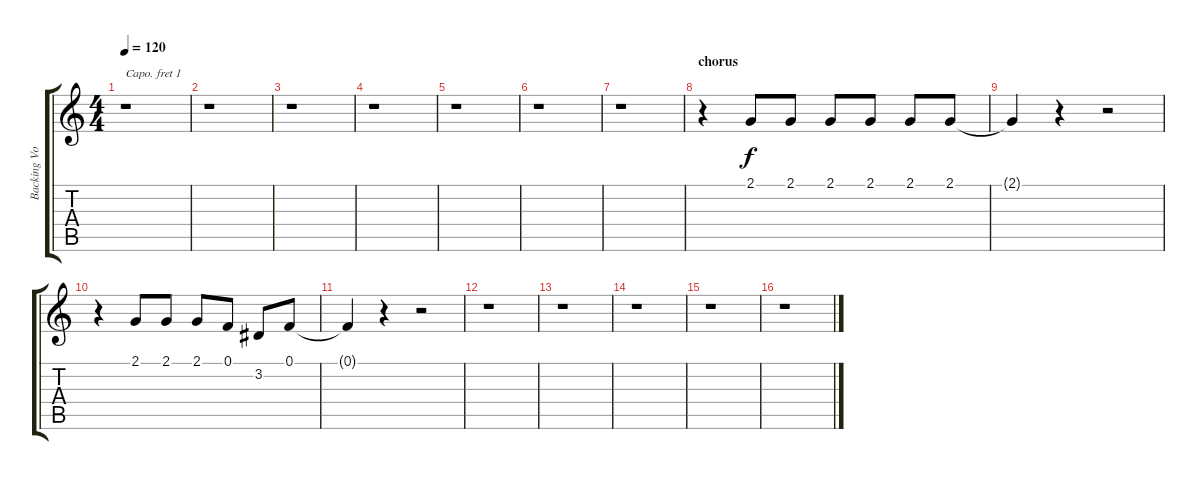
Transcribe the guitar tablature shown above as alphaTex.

\track ("Backing Vocals" "Backing Vo") {instrument lead3calliope}
\staff {score tabs}
\capo 1
\tuning (E4 B3 G3 D3 A2 E2) {hide}
\ts (4 4)
\tempo 120
\clef g2
\ks c
r.1{dy f} |
r.1 |
r.1 |
r.1 |
r.1 |
r.1 |
r.1 |
\section ("" "chorus")
r.4 2.1.8 2.1.8 2.1.8 2.1.8 2.1.8 2.1.8 |
2.1{t}.4 r.4 r.2 |
r.4 2.1.8 2.1.8 2.1.8 0.1.8 3.2.8 0.1.8 |
0.1{t}.4 r.4 r.2 |
r.1 |
r.1 |
r.1 |
r.1 |
r.1
